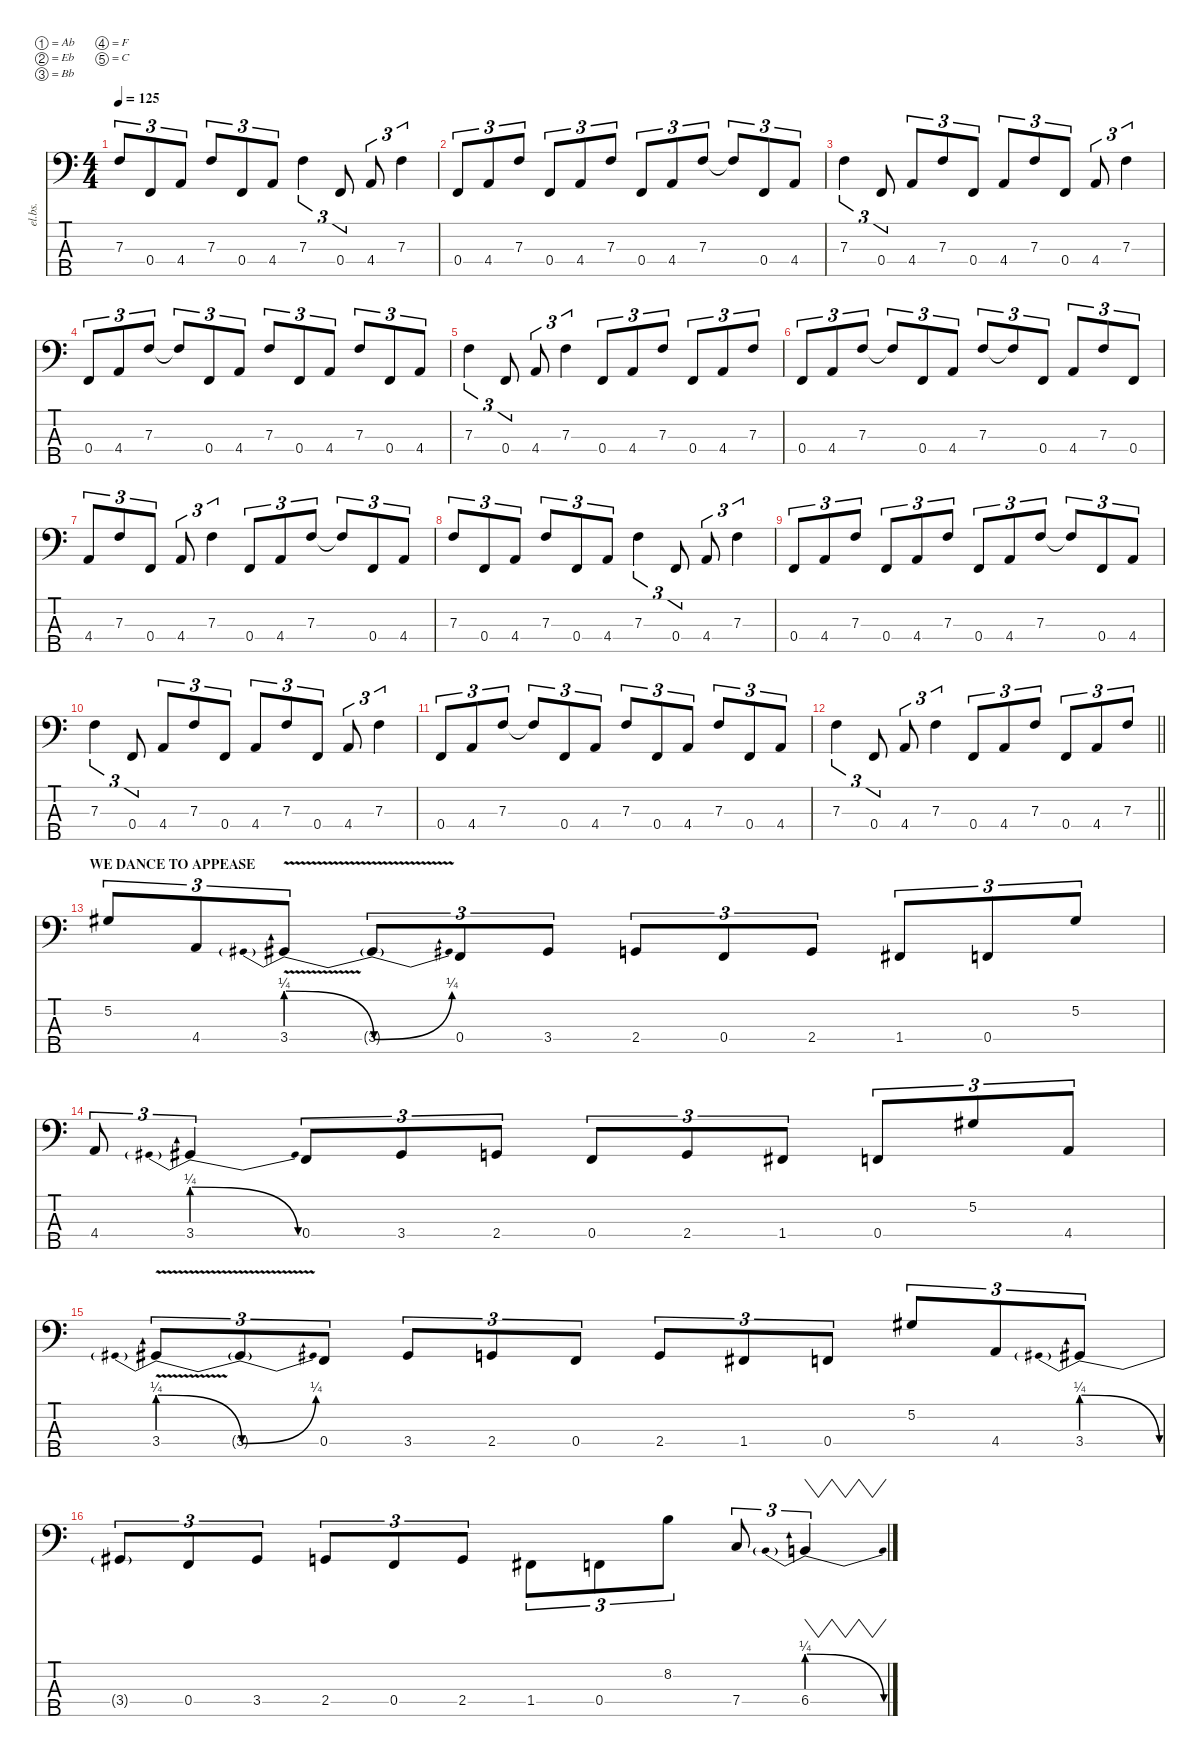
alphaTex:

\defaultSystemsLayout 4
\hideDynamics
\bracketExtendMode nobrackets
\track ("(bass tone)" "el.bs.") {instrument electricbasspick}
\staff {score tabs}
\tuning (Ab2 Eb2 Bb1 F1 C1)
\ts (4 4)
\tempo 125
\clef f4
\ks c
7.3.8{tu (3 2) dy f} 0.4.8{tu (3 2)} 4.4.8{tu (3 2)} 7.3.8{tu (3 2)} 0.4.8{tu (3 2)} 4.4.8{tu (3 2)} 7.3.4{tu (3 2)} 0.4.8{tu (3 2)} 4.4.8{tu (3 2)} 7.3.4{tu (3 2)} |
0.4.8{tu (3 2)} 4.4.8{tu (3 2)} 7.3.8{tu (3 2)} 0.4.8{tu (3 2)} 4.4.8{tu (3 2)} 7.3.8{tu (3 2)} 0.4.8{tu (3 2)} 4.4.8{tu (3 2)} 7.3.8{tu (3 2)} 7.3{t}.8{tu (3 2)} 0.4.8{tu (3 2)} 4.4.8{tu (3 2)} |
7.3.4{tu (3 2)} 0.4.8{tu (3 2)} 4.4.8{tu (3 2)} 7.3.8{tu (3 2)} 0.4.8{tu (3 2)} 4.4.8{tu (3 2)} 7.3.8{tu (3 2)} 0.4.8{tu (3 2)} 4.4.8{tu (3 2)} 7.3.4{tu (3 2)} |
0.4.8{tu (3 2)} 4.4.8{tu (3 2)} 7.3.8{tu (3 2)} 7.3{t}.8{tu (3 2)} 0.4.8{tu (3 2)} 4.4.8{tu (3 2)} 7.3.8{tu (3 2)} 0.4.8{tu (3 2)} 4.4.8{tu (3 2)} 7.3.8{tu (3 2)} 0.4.8{tu (3 2)} 4.4.8{tu (3 2)} |
7.3.4{tu (3 2)} 0.4.8{tu (3 2)} 4.4.8{tu (3 2)} 7.3.4{tu (3 2)} 0.4.8{tu (3 2)} 4.4.8{tu (3 2)} 7.3.8{tu (3 2)} 0.4.8{tu (3 2)} 4.4.8{tu (3 2)} 7.3.8{tu (3 2)} |
0.4.8{tu (3 2)} 4.4.8{tu (3 2)} 7.3.8{tu (3 2)} 7.3{t}.8{tu (3 2)} 0.4.8{tu (3 2)} 4.4.8{tu (3 2)} 7.3.8{tu (3 2)} 7.3{t}.8{tu (3 2)} 0.4.8{tu (3 2)} 4.4.8{tu (3 2)} 7.3.8{tu (3 2)} 0.4.8{tu (3 2)} |
4.4.8{tu (3 2)} 7.3.8{tu (3 2)} 0.4.8{tu (3 2)} 4.4.8{tu (3 2)} 7.3.4{tu (3 2)} 0.4.8{tu (3 2)} 4.4.8{tu (3 2)} 7.3.8{tu (3 2)} 7.3{t}.8{tu (3 2)} 0.4.8{tu (3 2)} 4.4.8{tu (3 2)} |
7.3.8{tu (3 2)} 0.4.8{tu (3 2)} 4.4.8{tu (3 2)} 7.3.8{tu (3 2)} 0.4.8{tu (3 2)} 4.4.8{tu (3 2)} 7.3.4{tu (3 2)} 0.4.8{tu (3 2)} 4.4.8{tu (3 2)} 7.3.4{tu (3 2)} |
0.4.8{tu (3 2)} 4.4.8{tu (3 2)} 7.3.8{tu (3 2)} 0.4.8{tu (3 2)} 4.4.8{tu (3 2)} 7.3.8{tu (3 2)} 0.4.8{tu (3 2)} 4.4.8{tu (3 2)} 7.3.8{tu (3 2)} 7.3{t}.8{tu (3 2)} 0.4.8{tu (3 2)} 4.4.8{tu (3 2)} |
7.3.4{tu (3 2)} 0.4.8{tu (3 2)} 4.4.8{tu (3 2)} 7.3.8{tu (3 2)} 0.4.8{tu (3 2)} 4.4.8{tu (3 2)} 7.3.8{tu (3 2)} 0.4.8{tu (3 2)} 4.4.8{tu (3 2)} 7.3.4{tu (3 2)} |
0.4.8{tu (3 2)} 4.4.8{tu (3 2)} 7.3.8{tu (3 2)} 7.3{t}.8{tu (3 2)} 0.4.8{tu (3 2)} 4.4.8{tu (3 2)} 7.3.8{tu (3 2)} 0.4.8{tu (3 2)} 4.4.8{tu (3 2)} 7.3.8{tu (3 2)} 0.4.8{tu (3 2)} 4.4.8{tu (3 2)} |
\barLineRight lightlight
7.3.4{tu (3 2)} 0.4.8{tu (3 2)} 4.4.8{tu (3 2)} 7.3.4{tu (3 2)} 0.4.8{tu (3 2)} 4.4.8{tu (3 2)} 7.3.8{tu (3 2)} 0.4.8{tu (3 2)} 4.4.8{tu (3 2)} 7.3.8{tu (3 2)} |
\section ("" "WE DANCE TO APPEASE")
5.2{acc #}.8{tu (3 2)} 4.4.8{tu (3 2)} 3.4{be (prebendrelease 0 1 60 0) v acc #}.8{tu (3 2)} 3.4{be (bend 0 0 60 1) t acc #}.8{tu (3 2)} 0.4.8{tu (3 2)} 3.4{acc #}.8{tu (3 2)} 2.4.8{tu (3 2)} 0.4.8{tu (3 2)} 2.4.8{tu (3 2)} 1.4{acc #}.8{tu (3 2)} 0.4.8{tu (3 2)} 5.2{acc #}.8{tu (3 2)} |
4.4.8{tu (3 2)} 3.4{be (prebendrelease 0 1 30 0) acc #}.4{tu (3 2)} 0.4.8{tu (3 2)} 3.4{acc #}.8{tu (3 2)} 2.4.8{tu (3 2)} 0.4.8{tu (3 2)} 2.4.8{tu (3 2)} 1.4{acc #}.8{tu (3 2)} 0.4.8{tu (3 2)} 5.2{acc #}.8{tu (3 2)} 4.4.8{tu (3 2)} |
3.4{be (prebendrelease 0 1 60 0) v acc #}.8{tu (3 2)} 3.4{be (bend 0 0 60 1) t acc #}.8{tu (3 2)} 0.4.8{tu (3 2)} 3.4{acc #}.8{tu (3 2)} 2.4.8{tu (3 2)} 0.4.8{tu (3 2)} 2.4.8{tu (3 2)} 1.4{acc #}.8{tu (3 2)} 0.4.8{tu (3 2)} 5.2{acc #}.8{tu (3 2)} 4.4.8{tu (3 2)} 3.4{be (prebendrelease 0 1 60 0) acc #}.8{tu (3 2)} |
3.4{be (hold 0 0 60 0) t acc #}.8{tu (3 2)} 0.4.8{tu (3 2)} 3.4{acc #}.8{tu (3 2)} 2.4.8{tu (3 2)} 0.4.8{tu (3 2)} 2.4.8{tu (3 2)} 1.4{acc #}.8{tu (3 2)} 0.4.8{tu (3 2)} 8.2.8{tu (3 2)} 7.4.8{tu (3 2)} 6.4{be (prebendrelease 0 1 30 0)}.4{vw tu (3 2)}
